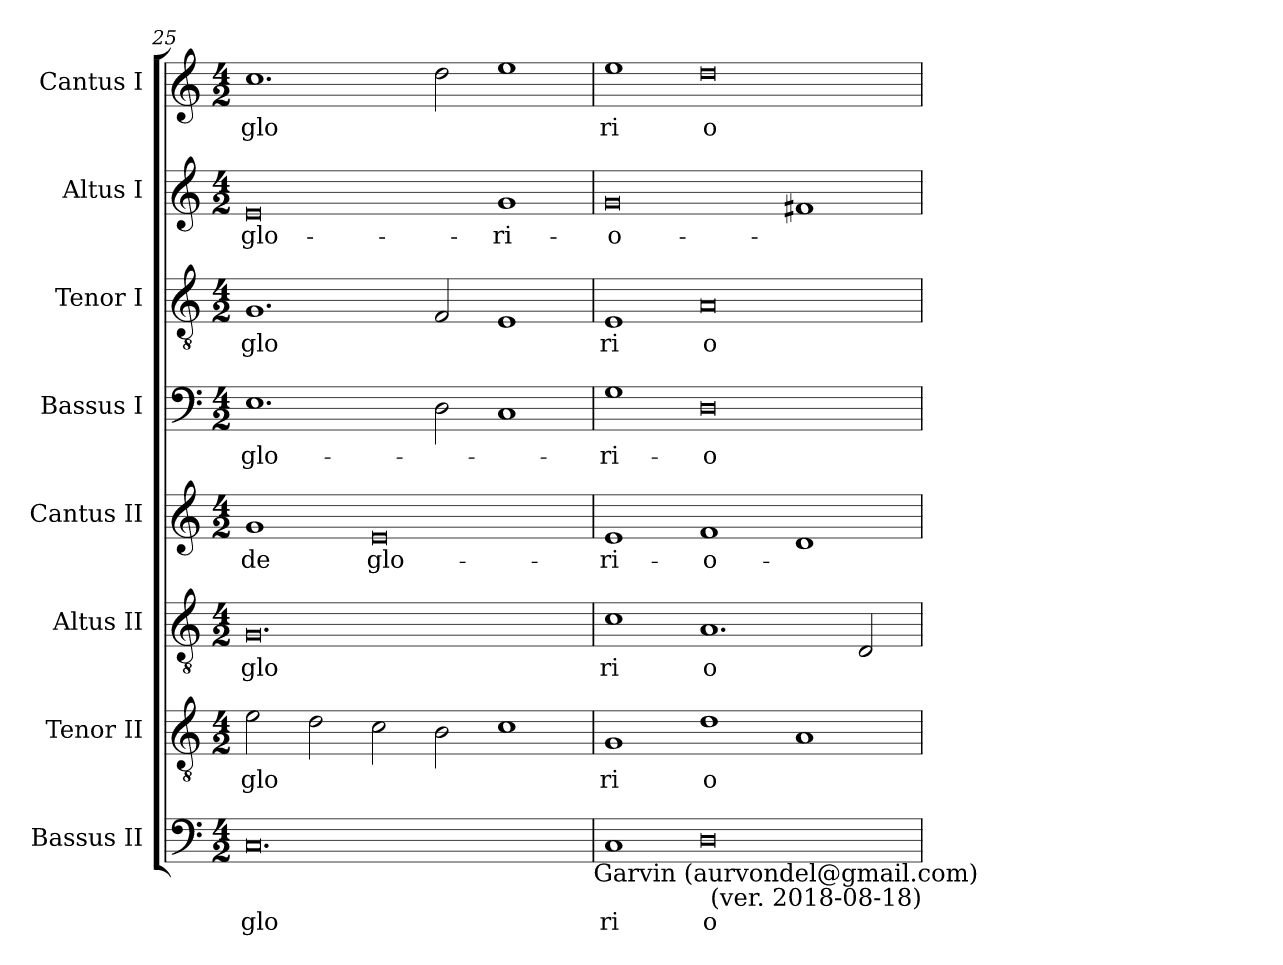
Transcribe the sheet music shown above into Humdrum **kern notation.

**kern	**text	**kern	**text	**kern	**text	**kern	**text	**kern	**text	**kern	**text	**kern	**text	**kern	**text
*part8	*part8	*part7	*part7	*part6	*part6	*part5	*part5	*part4	*part4	*part3	*part3	*part2	*part2	*part1	*part1
*staff8	*staff8	*staff7	*staff7	*staff6	*staff6	*staff5	*staff5	*staff4	*staff4	*staff3	*staff3	*staff2	*staff2	*staff1	*staff1
*I"Bassus II	*	*I"Tenor II	*	*I"Altus II	*	*I"Cantus II	*	*I"Bassus I	*	*I"Tenor I	*	*I"Altus I	*	*I"Cantus I	*
*clefF4	*	*clefGv2	*	*clefGv2	*	*clefG2	*	*clefF4	*	*clefGv2	*	*clefG2	*	*clefG2	*
*M4/2	*	*M4/2	*	*M4/2	*	*M4/2	*	*M4/2	*	*M4/2	*	*M4/2	*	*M4/2	*
=25	=25	=25	=25	=25	=25	=25	=25	=25	=25	=25	=25	=25	=25	=25	=25
!	!LO:LY:b:cj	!	!LO:LY:b	!	!LO:LY:b:cj	!	!LO:LY:b:cj	!	!LO:LY:b:cj	!	!LO:LY:b:cj	!	!LO:LY:b:cj	!	!LO:LY:b:cj
0.C	glo	2e\	glo	0.G	glo	1g	-de	1.E	glo-	1.G	glo	0e	glo-	1.cc	glo
.	.	2d\	.	.	.	.	.	.	.	.	.	.	.	.	.
!	!	!	!	!	!	!	!LO:LY:b:cj	!	!	!	!	!	!	!	!
.	.	2c\	.	.	.	0e	glo-	.	.	.	.	.	.	.	.
.	.	2B\	.	.	.	.	.	2D\	.	2F/	.	.	.	2dd\	.
!	!	!	!	!	!	!	!	!	!	!	!	!	!LO:LY:b:cj	!	!
.	.	1c	.	.	.	.	.	1C	.	1E	.	1g	-ri-	1ee	.
!LO:TX:b:t=Garvin (aurvondel@gmail.com)	!	!	!	!	!	!	!	!	!	!	!	!	!	!	!
=26	=26	=26	=26	=26	=26	=26	=26	=26	=26	=26	=26	=26	=26	=26	=26
!	!LO:LY:b:cj	!	!LO:LY:b:cj	!	!LO:LY:b:cj	!	!LO:LY:b:cj	!	!LO:LY:b:cj	!	!LO:LY:b:cj	!	!LO:LY:b:rj	!	!LO:LY:b:cj
1C	ri	1G	ri	1c	ri	1e	-ri-	1G	-ri-	1E	ri	0g	-o-	1ee	ri
!	!LO:LY:b:cj	!	!LO:LY:b:rj	!	!LO:LY:b:rj	!	!LO:LY:b:rj	!	!LO:LY:b:cj	!	!LO:LY:b:cj	!	!	!	!LO:LY:b:cj
0D	o	1d	o	1.A	o	1f	-o-	0D	-o-	0A	o	.	.	0dd	o
.	.	1A	.	.	.	1d	.	.	.	.	.	1f#	.	.	.
.	.	.	.	2D/	.	.	.	.	.	.	.	.	.	.	.
!LO:TX:b:t=(ver. 2018-08-18)	!	!	!	!	!	!	!	!	!	!	!	!	!	!	!
=	=	=	=	=	=	=	=	=	=	=	=	=	=	=	=
*-	*-	*-	*-	*-	*-	*-	*-	*-	*-	*-	*-	*-	*-	*-	*-
